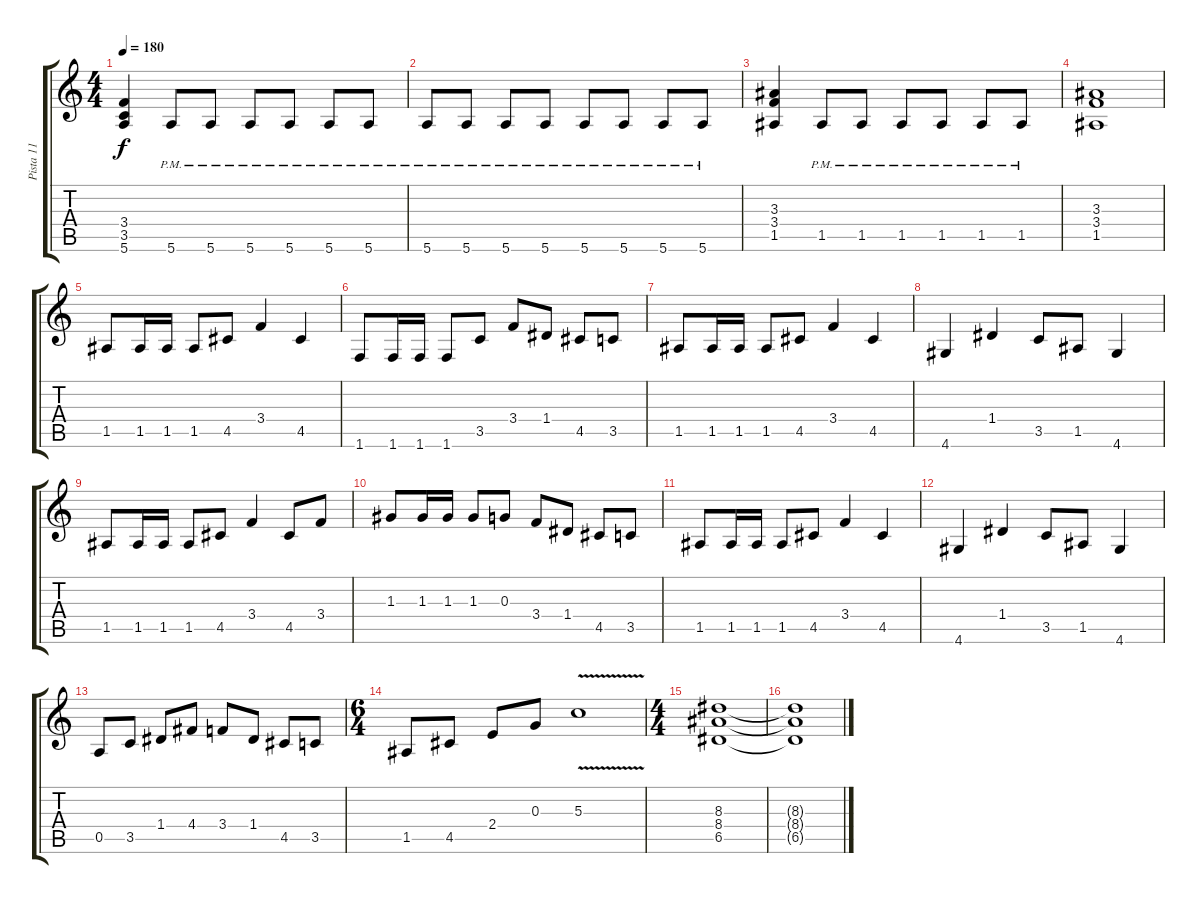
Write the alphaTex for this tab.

\track ("Pista 11" "Pista 11") {instrument distortionguitar}
\staff {score tabs}
\tuning (E4 B3 G3 D3 A2 E2) {hide}
\ts (4 4)
\tempo 180
\clef g2
\ks c
(3.4 3.5 5.6).4{dy f} 5.6{pm}.8 5.6{pm}.8 5.6{pm}.8 5.6{pm}.8 5.6{pm}.8 5.6{pm}.8 |
5.6{pm}.8 5.6{pm}.8 5.6{pm}.8 5.6{pm}.8 5.6{pm}.8 5.6{pm}.8 5.6{pm}.8 5.6{pm}.8 |
(3.3 3.4 1.5).4 1.5{pm}.8 1.5{pm}.8 1.5{pm}.8 1.5{pm}.8 1.5{pm}.8 1.5{pm}.8 |
(3.3 3.4 1.5).1 |
1.5.8 1.5.16 1.5.16 1.5.8 4.5.8 3.4.4 4.5.4 |
1.6.8 1.6.16 1.6.16 1.6.8 3.5.8 3.4.8 1.4.8 4.5.8 3.5.8 |
1.5.8 1.5.16 1.5.16 1.5.8 4.5.8 3.4.4 4.5.4 |
4.6.4 1.4.4 3.5.8 1.5.8 4.6.4 |
1.5.8 1.5.16 1.5.16 1.5.8 4.5.8 3.4.4 4.5.8 3.4.8 |
1.3.8 1.3.16 1.3.16 1.3.8 0.3.8 3.4.8 1.4.8 4.5.8 3.5.8 |
1.5.8 1.5.16 1.5.16 1.5.8 4.5.8 3.4.4 4.5.4 |
4.6.4 1.4.4 3.5.8 1.5.8 4.6.4 |
0.5.8 3.5.8 1.4.8 4.4.8 3.4.8 1.4.8 4.5.8 3.5.8 |
\ts (6 4)
1.5.8 4.5.8 2.4.8 0.3.8 5.3{v}.1 |
\ts (4 4)
(8.3 8.4 6.5).1 |
(8.3{t} 8.4{t} 6.5{t}).1
